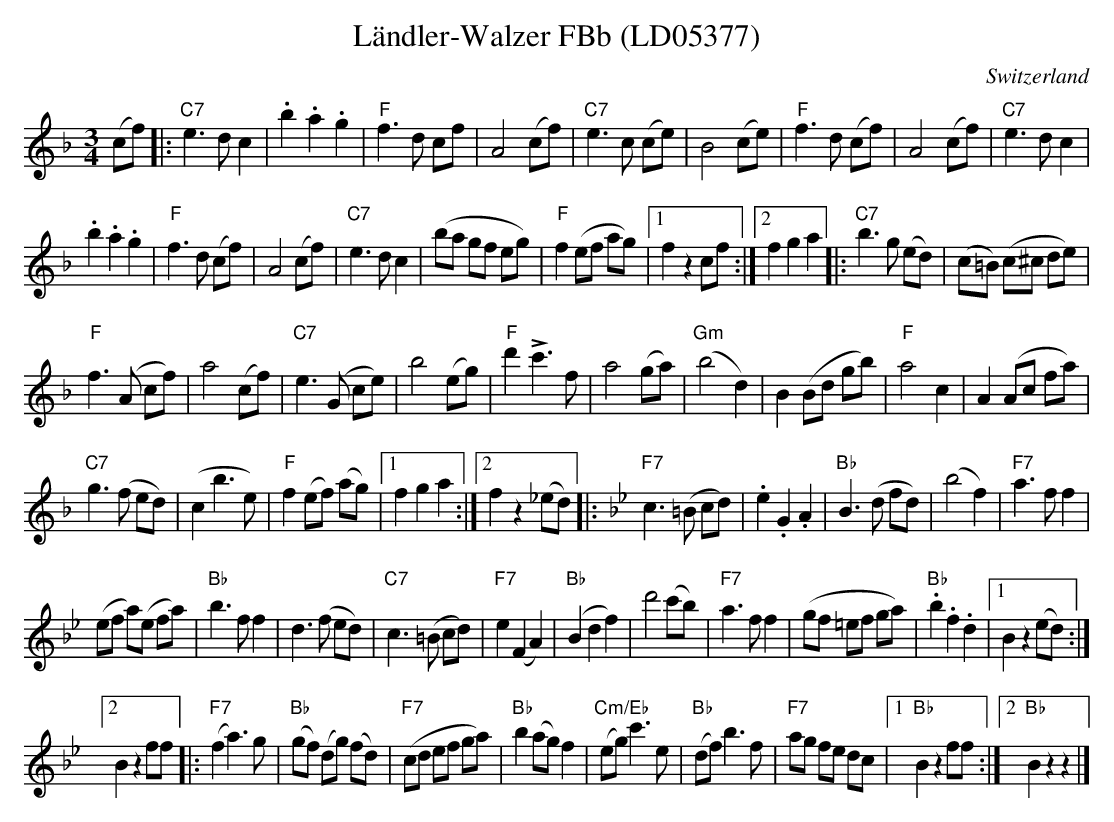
X:1
T: Ländler-Walzer FBb (LD05377)
O:Switzerland
M:3/4
L:1/4
K:F major
(c/f/) |: "C7"e>dc | .b.a.g | "F"f>d c/f/ | A2 (c/f/) | "C7"e>c (c/e/) | B2 (c/e/) | "F"f>d (c/f/) | A2 (c/f/) | "C7"e>dc |
.b.a.g | "F"f>d (c/f/) | A2 (c/f/) | "C7"e>dc | (b/a/ g/f/ e/g/) | "F"f (e/f/ a/g/) |1 fz c/f/ :|2 fga |: "C7"b>g (e/d/) | (c/=B/) (c/^c/ d/e/) |
"F"f>(A c/f/) | a2 (c/f/) | "C7"e>(G c/e/) | b2 (e/g/) | "F"d'+>+c'>f | a2 (g/a/) | "Gm"(b2d) | B (B/d/ g/b/) | "F"a2c | A (A/c/ f/a/) |
"C7"g>(f e/d/) | (cb>e) | "F"f (e/f/) (a/g/) |1 fga :|2fz (_e/d/) |: [K:Bb] "F7"c>(=B c/d/) | .e.G.A | "Bb"B>(d f/d/) | (b2f) | "F7"a>ff |
(e/f/ a/)(e/ f/a/) | "Bb"b>ff | d>(f e/d/) | "C7"c>(=B c/d/) | "F7"e(FA) | "Bb"(Bdf) | d'2 (c'/b/) | "F7"a>ff | (g/f/ =e/f/ g/a/) | "Bb".b.f.d |1 Bz(e/d/) :|2
Bzf/f/ |: "F7"(fa>)g | "Bb"(g/f/) (d/g/) (f/d/) | "F7"(c/d/ e/f/ g/a/) | "Bb"b (a/g/)f | "Cm/Eb"(e/g/) c'>e | "Bb"(d/f/) b>f | "F7"a/g/ f/e/ d/c/ |1 "Bb"Bzf/f/ :|2 "Bb"Bzz |]
